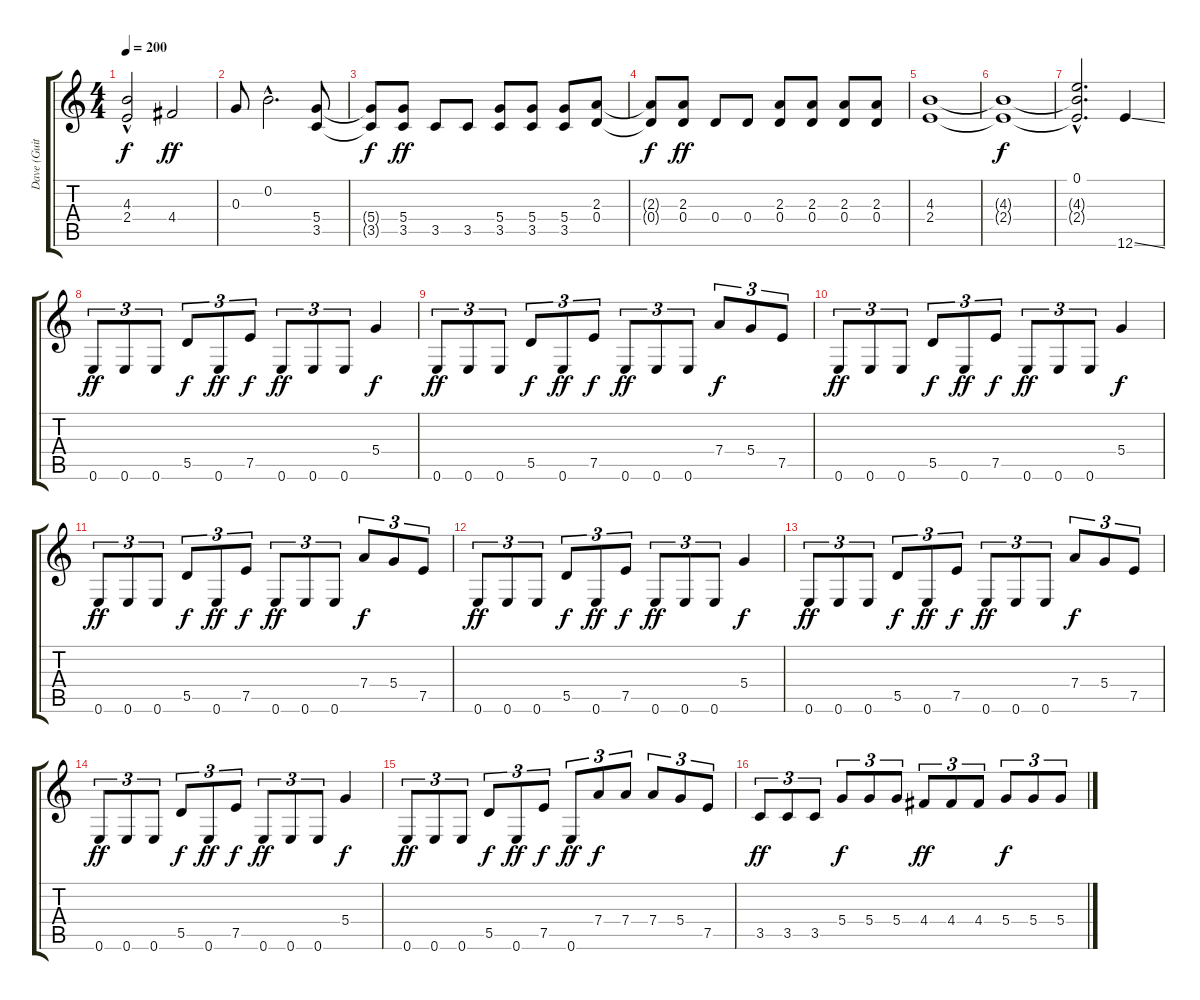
\track ("Dave (Guitar 1)" "Dave (Guit") {instrument distortionguitar}
\staff {score tabs}
\tuning (E4 B3 G3 D3 A2 E2) {hide}
\ts (4 4)
\tempo 200
\clef g2
\ks c
(4.3{hac t} 2.4{t}).2{dy f} 4.4.2{dy ff} |
0.3.8 0.2{hac}.2{d} (5.4 3.5).8 |
(5.4{t} 3.5{t}).8{dy f} (5.4 3.5).8{dy ff} 3.5.8 3.5.8 (5.4 3.5).8 (5.4 3.5).8 (5.4 3.5).8 (2.3 0.4).8 |
(2.3{t} 0.4{t}).8{dy f} (2.3 0.4).8{dy ff} 0.4.8 0.4.8 (2.3 0.4).8 (2.3 0.4).8 (2.3 0.4).8 (2.3 0.4).8 |
(4.3 2.4).1 |
(4.3{t} 2.4{t}).1{dy f} |
(0.1{hac} 4.3{hac t} 2.4{hac t}).2{d} 12.6{ss}.4 |
0.6.8{tu (3 2) dy ff} 0.6.8{tu (3 2)} 0.6.8{tu (3 2)} 5.5.8{tu (3 2) dy f} 0.6.8{tu (3 2) dy ff} 7.5.8{tu (3 2) dy f} 0.6.8{tu (3 2) dy ff} 0.6.8{tu (3 2)} 0.6.8{tu (3 2)} 5.4.4{dy f} |
0.6.8{tu (3 2) dy ff} 0.6.8{tu (3 2)} 0.6.8{tu (3 2)} 5.5.8{tu (3 2) dy f} 0.6.8{tu (3 2) dy ff} 7.5.8{tu (3 2) dy f} 0.6.8{tu (3 2) dy ff} 0.6.8{tu (3 2)} 0.6.8{tu (3 2)} 7.4.8{tu (3 2) dy f} 5.4.8{tu (3 2)} 7.5.8{tu (3 2)} |
0.6.8{tu (3 2) dy ff} 0.6.8{tu (3 2)} 0.6.8{tu (3 2)} 5.5.8{tu (3 2) dy f} 0.6.8{tu (3 2) dy ff} 7.5.8{tu (3 2) dy f} 0.6.8{tu (3 2) dy ff} 0.6.8{tu (3 2)} 0.6.8{tu (3 2)} 5.4.4{dy f} |
0.6.8{tu (3 2) dy ff} 0.6.8{tu (3 2)} 0.6.8{tu (3 2)} 5.5.8{tu (3 2) dy f} 0.6.8{tu (3 2) dy ff} 7.5.8{tu (3 2) dy f} 0.6.8{tu (3 2) dy ff} 0.6.8{tu (3 2)} 0.6.8{tu (3 2)} 7.4.8{tu (3 2) dy f} 5.4.8{tu (3 2)} 7.5.8{tu (3 2)} |
0.6.8{tu (3 2) dy ff} 0.6.8{tu (3 2)} 0.6.8{tu (3 2)} 5.5.8{tu (3 2) dy f} 0.6.8{tu (3 2) dy ff} 7.5.8{tu (3 2) dy f} 0.6.8{tu (3 2) dy ff} 0.6.8{tu (3 2)} 0.6.8{tu (3 2)} 5.4.4{dy f} |
0.6.8{tu (3 2) dy ff} 0.6.8{tu (3 2)} 0.6.8{tu (3 2)} 5.5.8{tu (3 2) dy f} 0.6.8{tu (3 2) dy ff} 7.5.8{tu (3 2) dy f} 0.6.8{tu (3 2) dy ff} 0.6.8{tu (3 2)} 0.6.8{tu (3 2)} 7.4.8{tu (3 2) dy f} 5.4.8{tu (3 2)} 7.5.8{tu (3 2)} |
0.6.8{tu (3 2) dy ff} 0.6.8{tu (3 2)} 0.6.8{tu (3 2)} 5.5.8{tu (3 2) dy f} 0.6.8{tu (3 2) dy ff} 7.5.8{tu (3 2) dy f} 0.6.8{tu (3 2) dy ff} 0.6.8{tu (3 2)} 0.6.8{tu (3 2)} 5.4.4{dy f} |
0.6.8{tu (3 2) dy ff} 0.6.8{tu (3 2)} 0.6.8{tu (3 2)} 5.5.8{tu (3 2) dy f} 0.6.8{tu (3 2) dy ff} 7.5.8{tu (3 2) dy f} 0.6.8{tu (3 2) dy ff} 7.4.8{tu (3 2) dy f} 7.4.8{tu (3 2)} 7.4.8{tu (3 2)} 5.4.8{tu (3 2)} 7.5.8{tu (3 2)} |
3.5.8{tu (3 2) dy ff} 3.5.8{tu (3 2)} 3.5.8{tu (3 2)} 5.4.8{tu (3 2) dy f} 5.4.8{tu (3 2)} 5.4.8{tu (3 2)} 4.4.8{tu (3 2) dy ff} 4.4.8{tu (3 2)} 4.4.8{tu (3 2)} 5.4.8{tu (3 2) dy f} 5.4.8{tu (3 2)} 5.4.8{tu (3 2)}
